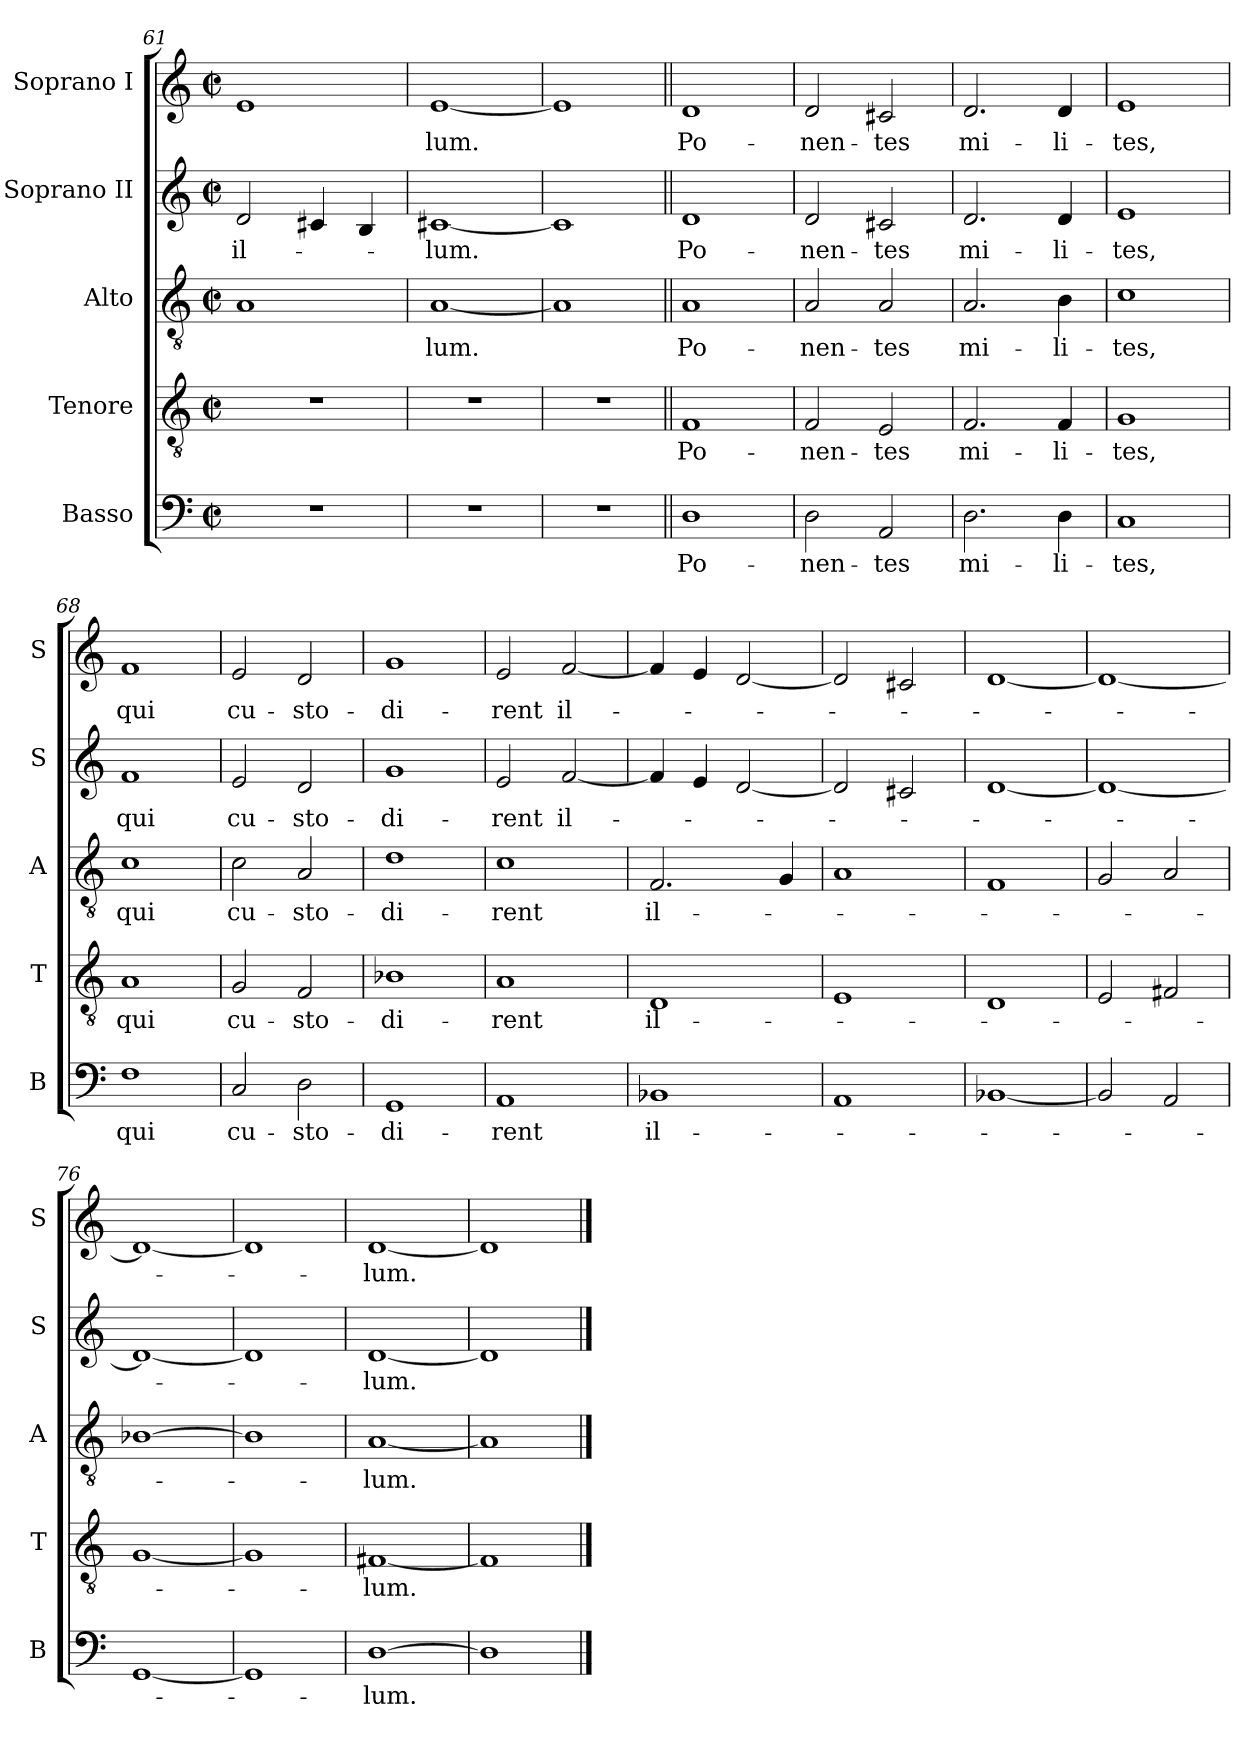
**kern	**text	**kern	**text	**kern	**text	**kern	**text	**kern	**text
*part5	*part5	*part4	*part4	*part3	*part3	*part2	*part2	*part1	*part1
*staff5	*staff5	*staff4	*staff4	*staff3	*staff3	*staff2	*staff2	*staff1	*staff1
*I"Basso	*	*I"Tenore	*	*I"Alto	*	*I"Soprano II	*	*I"Soprano I	*
*I'B	*	*I'T	*	*I'A	*	*I'S	*	*I'S	*
*clefF4	*	*clefGv2	*	*clefGv2	*	*clefG2	*	*clefG2	*
*k[]	*	*k[]	*	*k[]	*	*k[]	*	*k[]	*
*M2/2	*	*M2/2	*	*M2/2	*	*M2/2	*	*M2/2	*
*met(c|)	*	*met(c|)	*	*met(c|)	*	*met(c|)	*	*met(c|)	*
=61	=61	=61	=61	=61	=61	=61	=61	=61	=61
1r	.	1r	.	1A	.	2d/	il-	1e	.
.	.	.	.	.	.	4c#X/	.	.	.
.	.	.	.	.	.	4B/	.	.	.
=62	=62	=62	=62	=62	=62	=62	=62	=62	=62
1r	.	1r	.	[1A	-lum.	[1c#X	-lum.	[1e	-lum.
=63	=63	=63	=63	=63	=63	=63	=63	=63	=63
1r	.	1r	.	1A]	.	1c#]	.	1e]	.
=64||	=64||	=64||	=64||	=64||	=64||	=64||	=64||	=64||	=64||
1D	Po-	1F	Po-	1A	Po-	1d	Po-	1d	Po-
=65	=65	=65	=65	=65	=65	=65	=65	=65	=65
2D\	-nen-	2F/	-nen-	2A/	-nen-	2d/	-nen-	2d/	-nen-
2AA/	-tes	2E/	-tes	2A/	-tes	2c#X/	-tes	2c#X/	-tes
=66	=66	=66	=66	=66	=66	=66	=66	=66	=66
2.D\	mi-	2.F/	mi-	2.A/	mi-	2.d/	mi-	2.d/	mi-
4D\	-li-	4F/	-li-	4B\	-li-	4d/	-li-	4d/	-li-
=67	=67	=67	=67	=67	=67	=67	=67	=67	=67
1C	-tes,	1G	-tes,	1c	-tes,	1e	-tes,	1e	-tes,
=68	=68	=68	=68	=68	=68	=68	=68	=68	=68
1F	qui	1A	qui	1c	qui	1f	qui	1f	qui
=69	=69	=69	=69	=69	=69	=69	=69	=69	=69
2C/	cu-	2G/	cu-	2c\	cu-	2e/	cu-	2e/	cu-
2D\	-sto-	2F/	-sto-	2A/	-sto-	2d/	-sto-	2d/	-sto-
=70	=70	=70	=70	=70	=70	=70	=70	=70	=70
1GG	-di-	1B-X	-di-	1d	-di-	1g	-di-	1g	-di-
=71	=71	=71	=71	=71	=71	=71	=71	=71	=71
1AA	-rent	1A	-rent	1c	-rent	2e/	-rent	2e/	-rent
.	.	.	.	.	.	[2f/	il-	[2f/	il-
=72	=72	=72	=72	=72	=72	=72	=72	=72	=72
1BB-X	il-	1D	il-	2.F/	il-	4f/]	.	4f/]	.
.	.	.	.	.	.	4e/	.	4e/	.
.	.	.	.	.	.	[2d/	.	[2d/	.
.	.	.	.	4G/	.	.	.	.	.
=73	=73	=73	=73	=73	=73	=73	=73	=73	=73
1AA	.	1E	.	1A	.	2d/]	.	2d/]	.
.	.	.	.	.	.	2c#X/	.	2c#X/	.
=74	=74	=74	=74	=74	=74	=74	=74	=74	=74
[1BB-X	.	1D	.	1F	.	[1d	.	[1d	.
=75	=75	=75	=75	=75	=75	=75	=75	=75	=75
2BB-/]	.	2E/	.	2G/	.	1d_	.	1d_	.
2AA/	.	2F#X/	.	2A/	.	.	.	.	.
=76	=76	=76	=76	=76	=76	=76	=76	=76	=76
[1GG	.	[1G	.	[1B-X	.	1d_	.	1d_	.
=77	=77	=77	=77	=77	=77	=77	=77	=77	=77
1GG]	.	1G]	.	1B-]	.	1d]	.	1d]	.
=78	=78	=78	=78	=78	=78	=78	=78	=78	=78
[1D	-lum.	[1F#X	-lum.	[1A	-lum.	[1d	-lum.	[1d	-lum.
=79	=79	=79	=79	=79	=79	=79	=79	=79	=79
1D]	.	1F#]	.	1A]	.	1d]	.	1d]	.
==	==	==	==	==	==	==	==	==	==
*-	*-	*-	*-	*-	*-	*-	*-	*-	*-
